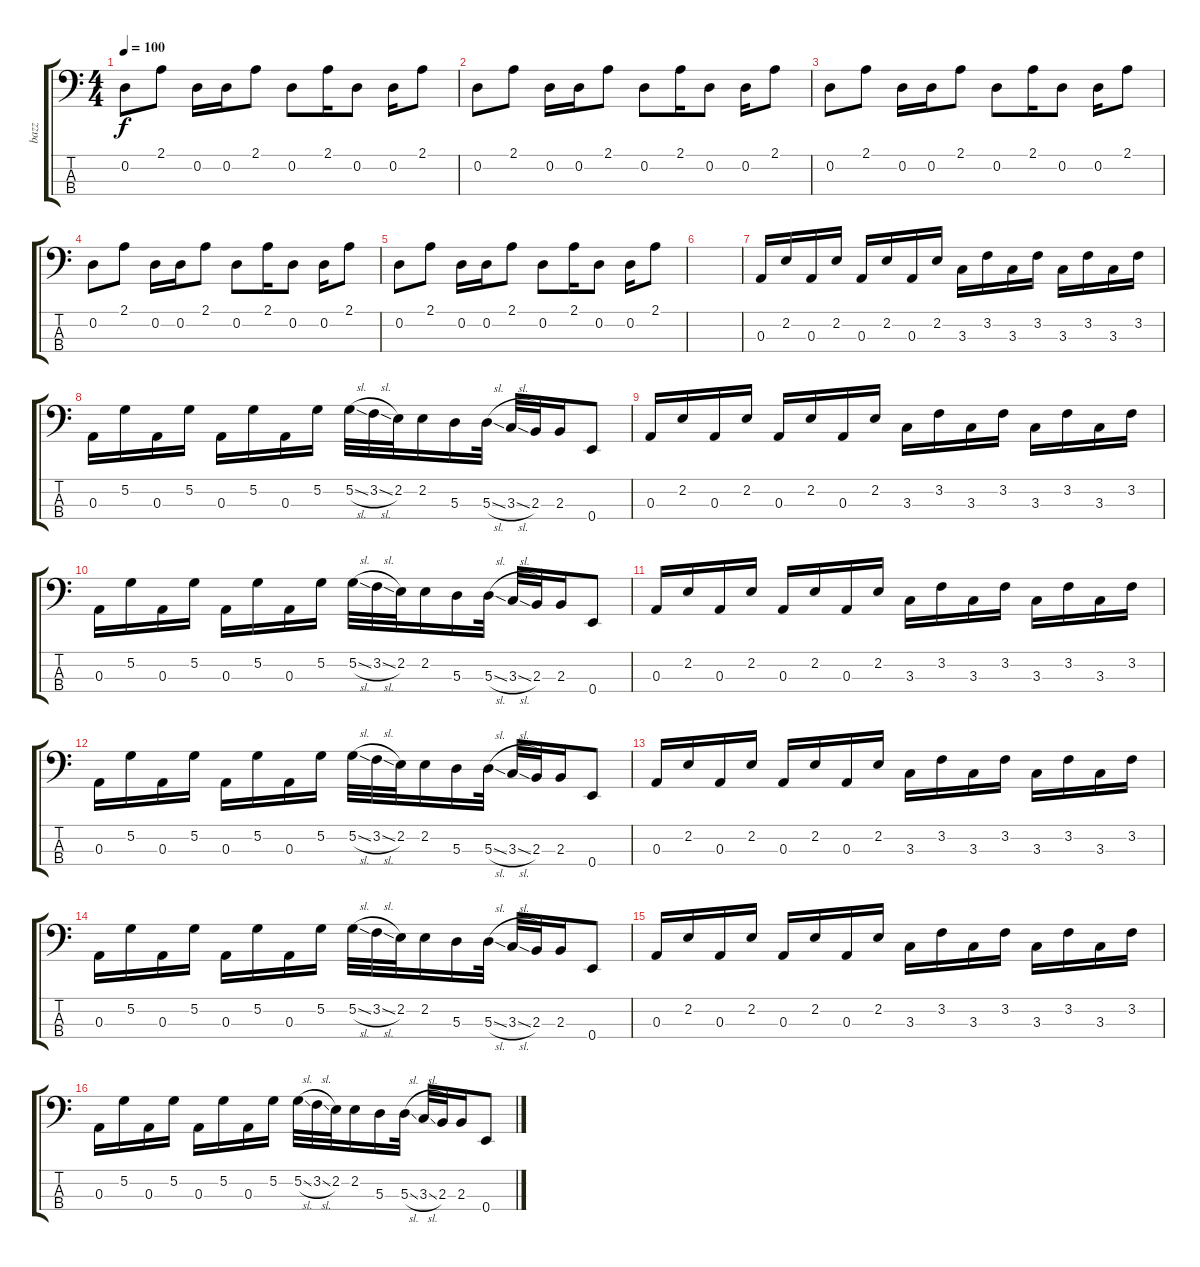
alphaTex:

\track ("bazz" "bazz") {instrument electricbasspick}
\staff {score tabs}
\tuning (G2 D2 A1 E1) {hide}
\ts (4 4)
\tempo 100
\clef f4
\ks c
0.2.8{dy f} 2.1.8 0.2.16 0.2.16 2.1.8 0.2.8 2.1.16 0.2.8 0.2.16 2.1.8 |
0.2.8 2.1.8 0.2.16 0.2.16 2.1.8 0.2.8 2.1.16 0.2.8 0.2.16 2.1.8 |
0.2.8 2.1.8 0.2.16 0.2.16 2.1.8 0.2.8 2.1.16 0.2.8 0.2.16 2.1.8 |
0.2.8 2.1.8 0.2.16 0.2.16 2.1.8 0.2.8 2.1.16 0.2.8 0.2.16 2.1.8 |
0.2.8 2.1.8 0.2.16 0.2.16 2.1.8 0.2.8 2.1.16 0.2.8 0.2.16 2.1.8 |
|
0.3.16 2.2.16 0.3.16 2.2.16 0.3.16 2.2.16 0.3.16 2.2.16 3.3.16 3.2.16 3.3.16 3.2.16 3.3.16 3.2.16 3.3.16 3.2.16 |
0.3.16 5.2.16 0.3.16 5.2.16 0.3.16 5.2.16 0.3.16 5.2.16 5.2{sl}.32 3.2{sl}.32 2.2.32 2.2.16 5.3.16 5.3{sl}.32 3.3{sl}.32 2.3.32 2.3.16 0.4.8 |
0.3.16 2.2.16 0.3.16 2.2.16 0.3.16 2.2.16 0.3.16 2.2.16 3.3.16 3.2.16 3.3.16 3.2.16 3.3.16 3.2.16 3.3.16 3.2.16 |
0.3.16 5.2.16 0.3.16 5.2.16 0.3.16 5.2.16 0.3.16 5.2.16 5.2{sl}.32 3.2{sl}.32 2.2.32 2.2.16 5.3.16 5.3{sl}.32 3.3{sl}.32 2.3.32 2.3.16 0.4.8 |
0.3.16 2.2.16 0.3.16 2.2.16 0.3.16 2.2.16 0.3.16 2.2.16 3.3.16 3.2.16 3.3.16 3.2.16 3.3.16 3.2.16 3.3.16 3.2.16 |
0.3.16 5.2.16 0.3.16 5.2.16 0.3.16 5.2.16 0.3.16 5.2.16 5.2{sl}.32 3.2{sl}.32 2.2.32 2.2.16 5.3.16 5.3{sl}.32 3.3{sl}.32 2.3.32 2.3.16 0.4.8 |
0.3.16 2.2.16 0.3.16 2.2.16 0.3.16 2.2.16 0.3.16 2.2.16 3.3.16 3.2.16 3.3.16 3.2.16 3.3.16 3.2.16 3.3.16 3.2.16 |
0.3.16 5.2.16 0.3.16 5.2.16 0.3.16 5.2.16 0.3.16 5.2.16 5.2{sl}.32 3.2{sl}.32 2.2.32 2.2.16 5.3.16 5.3{sl}.32 3.3{sl}.32 2.3.32 2.3.16 0.4.8 |
0.3.16 2.2.16 0.3.16 2.2.16 0.3.16 2.2.16 0.3.16 2.2.16 3.3.16 3.2.16 3.3.16 3.2.16 3.3.16 3.2.16 3.3.16 3.2.16 |
0.3.16 5.2.16 0.3.16 5.2.16 0.3.16 5.2.16 0.3.16 5.2.16 5.2{sl}.32 3.2{sl}.32 2.2.32 2.2.16 5.3.16 5.3{sl}.32 3.3{sl}.32 2.3.32 2.3.16 0.4.8
